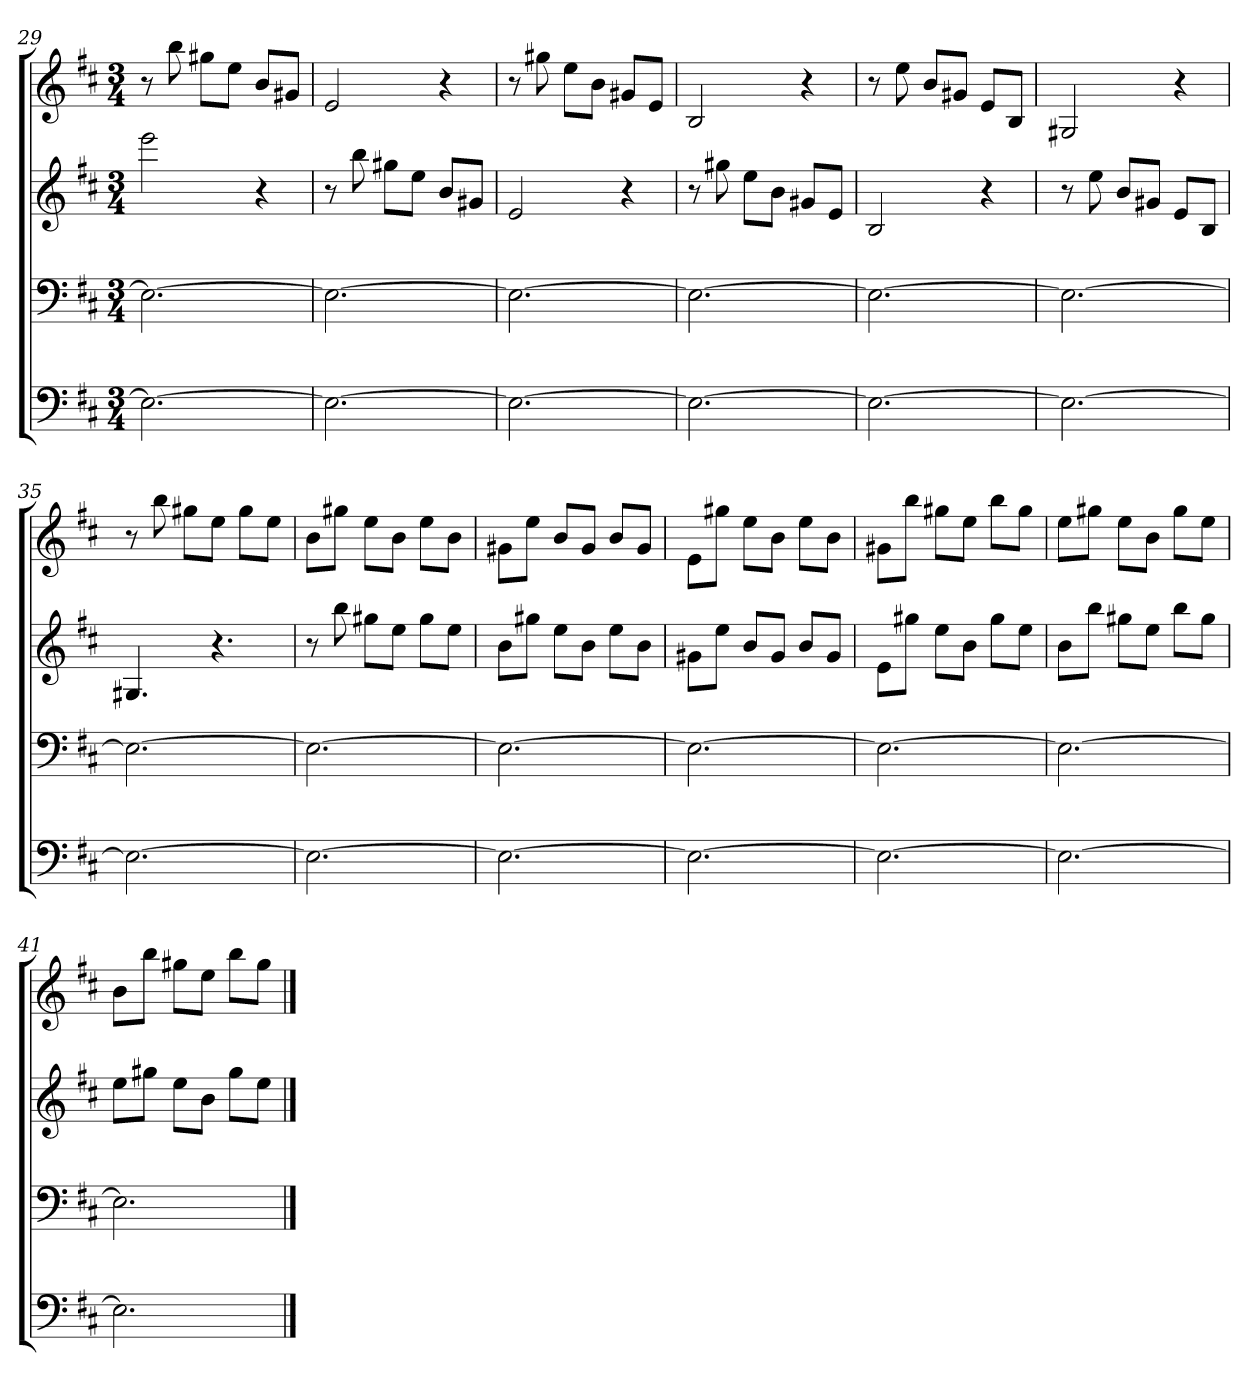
**kern	**kern	**kern	**kern
*part4	*part3	*part2	*part1
*staff4	*staff3	*staff2	*staff1
*k[f#c#]	*k[f#c#]	*k[f#c#]	*k[f#c#]
*b:	*b:	*b:	*b:
*M3/4	*M3/4	*M3/4	*M3/4
=29	=29	=29	=29
2.E_	2.E_	2eee	8r
.	.	.	8bb
.	.	.	8gg#XL
.	.	.	8eeJ
.	.	4r	8bL
.	.	.	8g#XJ
=30	=30	=30	=30
2.E_	2.E_	8r	2e
.	.	8bb	.
.	.	8gg#XL	.
.	.	8eeJ	.
.	.	8bL	4r
.	.	8g#XJ	.
=31	=31	=31	=31
2.E_	2.E_	2e	8r
.	.	.	8gg#X
.	.	.	8eeL
.	.	.	8bJ
.	.	4r	8g#XL
.	.	.	8eJ
=32	=32	=32	=32
2.E_	2.E_	8r	2B
.	.	8gg#X	.
.	.	8eeL	.
.	.	8bJ	.
.	.	8g#XL	4r
.	.	8eJ	.
=33	=33	=33	=33
2.E_	2.E_	2B	8r
.	.	.	8ee
.	.	.	8bL
.	.	.	8g#XJ
.	.	4r	8eL
.	.	.	8BJ
=34	=34	=34	=34
2.E_	2.E_	8r	2G#X
.	.	8ee	.
.	.	8bL	.
.	.	8g#XJ	.
.	.	8eL	4r
.	.	8BJ	.
=35	=35	=35	=35
2.E_	2.E_	4.G#X	8r
.	.	.	8bb
.	.	.	8gg#XL
.	.	4.r	8eeJ
.	.	.	8gg#L
.	.	.	8eeJ
=36	=36	=36	=36
2.E_	2.E_	8r	8bL
.	.	8bb	8gg#XJ
.	.	8gg#XL	8eeL
.	.	8eeJ	8bJ
.	.	8gg#L	8eeL
.	.	8eeJ	8bJ
=37	=37	=37	=37
2.E_	2.E_	8bL	8g#XL
.	.	8gg#XJ	8eeJ
.	.	8eeL	8bL
.	.	8bJ	8g#J
.	.	8eeL	8bL
.	.	8bJ	8g#J
=38	=38	=38	=38
2.E_	2.E_	8g#XL	8eL
.	.	8eeJ	8gg#XJ
.	.	8bL	8eeL
.	.	8g#J	8bJ
.	.	8bL	8eeL
.	.	8g#J	8bJ
=39	=39	=39	=39
2.E_	2.E_	8eL	8g#XL
.	.	8gg#XJ	8bbJ
.	.	8eeL	8gg#XL
.	.	8bJ	8eeJ
.	.	8gg#L	8bbL
.	.	8eeJ	8gg#J
=40	=40	=40	=40
2.E_	2.E_	8bL	8eeL
.	.	8bbJ	8gg#XJ
.	.	8gg#XL	8eeL
.	.	8eeJ	8bJ
.	.	8bbL	8gg#L
.	.	8gg#J	8eeJ
=41	=41	=41	=41
2.E]	2.E]	8eeL	8bL
.	.	8gg#XJ	8bbJ
.	.	8eeL	8gg#XL
.	.	8bJ	8eeJ
.	.	8gg#L	8bbL
.	.	8eeJ	8gg#J
==	==	==	==
*-	*-	*-	*-
